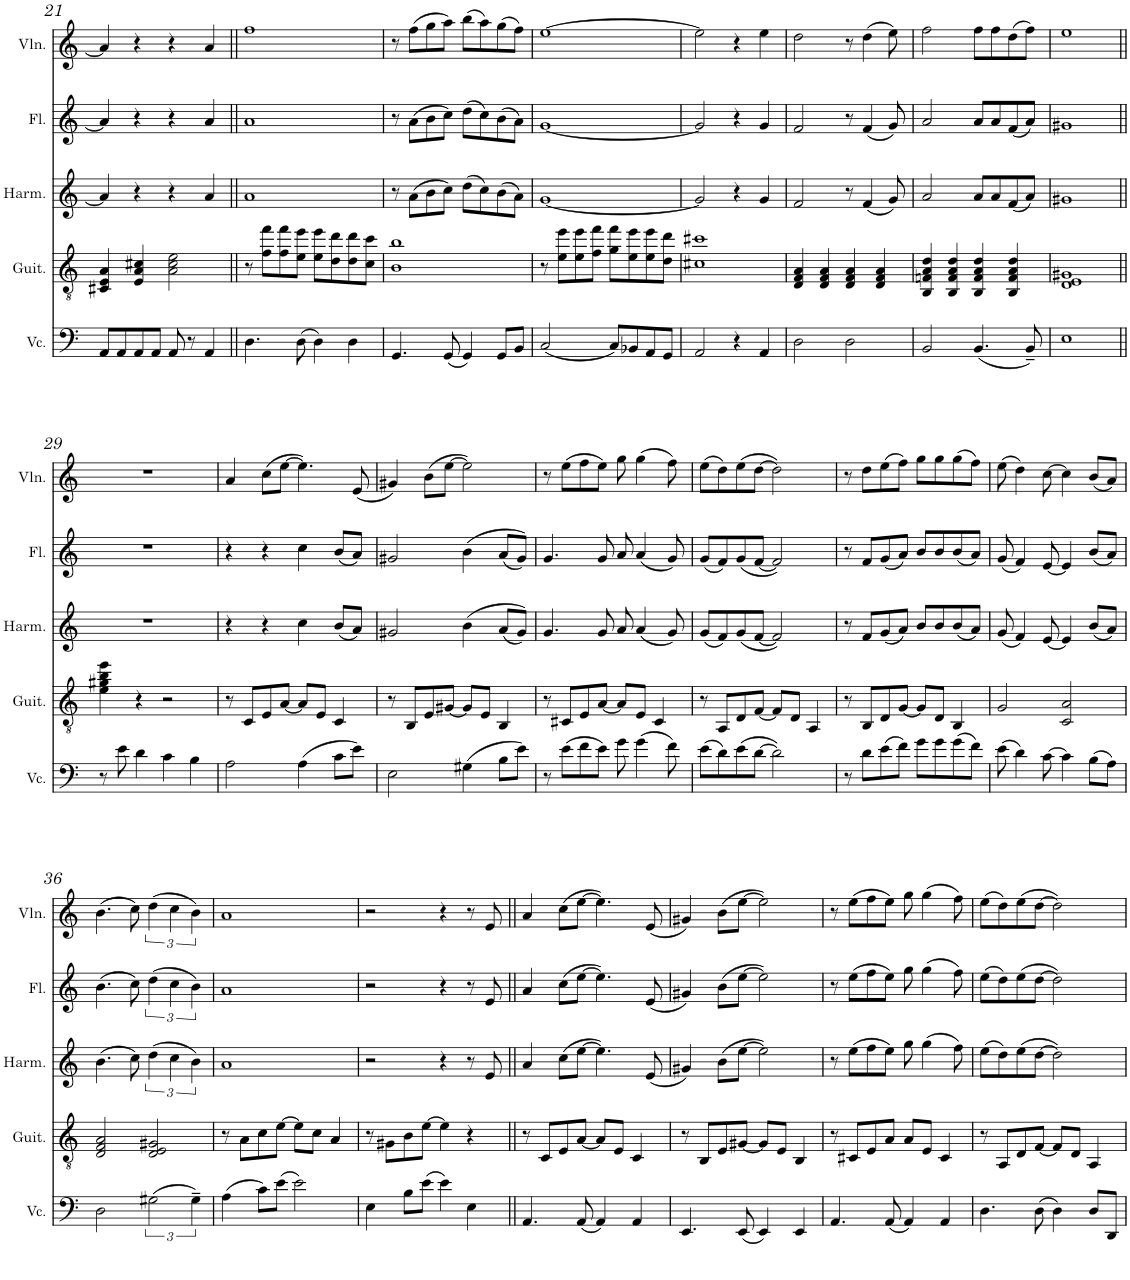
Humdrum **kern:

**kern	**kern	**kern	**kern	**kern
*part5	*part4	*part3	*part2	*part1
*staff5	*staff4	*staff3	*staff2	*staff1
*I"チェロ	*I"クラシックギター	*I"ハーモニカ	*I"フルート	*I"ヴァイオリン
!!LO:PB:g=z
*clefF4	*clefGv2	*clefG2	*clefG2	*clefG2
*k[]	*k[]	*k[]	*k[]	*k[]
*M4/4	*M4/4	*M4/4	*M4/4	*M4/4
=21	=21	=21	=21	=21
8AA/L	4C#X/ 4E/ 4A/	4a/]	4a/]	4a/]
8AA/	.	.	.	.
8AA/	4E/ 4A/ 4c#X/	4r	4r	4r
8AA/J	.	.	.	.
8AA/	2A\ 2c#\ 2e\	4r	4r	4r
8r	.	.	.	.
4AA/	.	4a/	4a/	4a/
=22||	=22||	=22||	=22||	=22||
4.D\	8r	1a	1a	1ff
.	8f\ 8ff\L	.	.	.
.	8f\ 8ff\	.	.	.
(8D\	8e\ 8ee\J	.	.	.
4D\)	8e\ 8ee\L	.	.	.
.	8d\ 8dd\	.	.	.
4D\	8d\ 8dd\	.	.	.
.	8c\ 8cc\J	.	.	.
=23	=23	=23	=23	=23
4.GG/	1B 1b	8r	8r	8r
.	.	(8a\L	(8a\L	(8ff\L
.	.	8b\	8b\	8gg\
(8GG/	.	8cc\J)	8cc\J)	8aa\J)
4GG/)	.	(8dd\L	(8dd\L	(8bb\L
.	.	8cc\)	8cc\)	8aa\)
8GG/L	.	(8b\	(8b\	(8gg\
8BB/J	.	8a\J)	8a\J)	8ff\J)
=24	=24	=24	=24	=24
(2C/	8r	[1g	[1g	[1ee
.	8e\ 8ee\L	.	.	.
.	8e\ 8ee\	.	.	.
.	8f\ 8ff\J	.	.	.
8C/L)	8g\ 8ff\L	.	.	.
8BB-X/	8e\ 8ee\	.	.	.
8AA/	8e\ 8ee\	.	.	.
8GG/J	8d\ 8dd\J	.	.	.
=25	=25	=25	=25	=25
2AA/	1c#X 1cc#X	2g/]	2g/]	2ee\]
4r	.	4r	4r	4r
4AA/	.	4g/	4g/	4ee\
=26	=26	=26	=26	=26
2D\	4D/ 4F/ 4A/	2f/	2f/	2dd\
.	4D/ 4F/ 4A/	.	.	.
2D\	4D/ 4F/ 4A/	8r	8r	8r
.	.	(4f/	(4f/	(4dd\
.	4D/ 4F/ 4A/	.	.	.
.	.	8g/)	8g/)	8ee\)
=27	=27	=27	=27	=27
2BB/	4BB/ 4Fn/ 4A/ 4d/	2a/	2a/	2ff\
.	4BB/ 4F/ 4A/ 4d/	.	.	.
(4.BB/	4BB/ 4F/ 4A/ 4d/	8a/L	8a/L	8ff\L
.	.	8a/	8a/	8ff\
.	4BB/ 4F/ 4A/ 4d/	(8f/	(8f/	(8dd\
8BB~/)	.	8a/J)	8a/J)	8ff\J)
=28	=28	=28	=28	=28
1E	1D 1E 1G#X	1g#X	1g#X	1ee
!!LO:LB:g=z
=29||	=29||	=29||	=29||	=29||
8r	4e\ 4g#X\ 4b\ 4ee\	1r	1r	1r
8e\	.	.	.	.
4d\	4r	.	.	.
4c\	2r	.	.	.
4B\	.	.	.	.
=30	=30	=30	=30	=30
2A\	8r	4r	4r	4a/
.	8C/L	.	.	.
.	8E/	4r	4r	(8cc\L
.	[8A/J	.	.	[8ee\J
(4A\	8A/L]	4cc\	4cc\	4.ee\])
.	8E/J	.	.	.
8c\L	4C/	(8b/L	(8b/L	.
8e\J)	.	8a/J)	8a/J)	(8e/
=31	=31	=31	=31	=31
2E\	8r	2g#X/	2g#X/	4g#X/)
.	8BB/L	.	.	.
.	8E/	.	.	(8b\L
.	[8G#X/J	.	.	[8ee\J
(4G#X\	8G#/L]	(4b\	(4b\	2ee\])
.	8E/J	.	.	.
8B\L	4BB/	(8a/L	(8a/L	.
8e\J)	.	8g#/J))	8g#/J))	.
=32	=32	=32	=32	=32
8r	8r	4.g/	4.g/	8r
(8e\L	8C#X/L	.	.	(8ee\L
8f\	8E/	.	.	8ff\
8e\J)	[8A/J	8g/	8g/	8ee\J)
8g\	8A/L]	8a/	8a/	8gg\
(4g\	8E/J	(4a/	(4a/	(4gg\
.	4C#/	.	.	.
8f\)	.	8g/)	8g/)	8ff\)
=33	=33	=33	=33	=33
(8e\L	8r	(8g/L	(8g/L	(8ee\L
8d\)	8AA/L	8f/)	8f/)	8dd\)
(8e\	8D/	(8g/	(8g/	(8ee\
[8d\J	[8F/J	[8f/J	[8f/J	[8dd\J
2d\])	8F/L]	2f/])	2f/])	2dd\])
.	8D/J	.	.	.
.	4AA/	.	.	.
=34	=34	=34	=34	=34
8r	8r	8r	8r	8r
8d\L	8BB/L	8f/L	8f/L	8dd\L
(8e\	8D/	(8g/	(8g/	(8ee\
8f\J)	[8G/J	8a/J)	8a/J)	8ff\J)
8g\L	8G/L]	8b/L	8b/L	8gg\L
8g\	8D/J	8b/	8b/	8gg\
(8g\	4BB/	(8b/	(8b/	(8gg\
8f\J)	.	8a/J)	8a/J)	8ff\J)
=35	=35	=35	=35	=35
(8e\	2G/	(8g/	(8g/	(8ee\
4d\)	.	4f/)	4f/)	4dd\)
[8c\	.	[8e/	[8e/	[8cc\
4c\]	2C/ 2A/	4e/]	4e/]	4cc\]
(8B\L	.	(8b/L	(8b/L	(8b/L
8A\J)	.	8a/J)	8a/J)	8a/J)
!!LO:LB:g=z
=36	=36	=36	=36	=36
2D\	2D/ 2F/ 2A/	(4.b\	(4.b\	(4.b\
.	.	8cc\)	8cc\)	8cc\)
(3G#X\	2D/ 2E/ 2G#X/	(6dd\	(6dd\	(6dd\
.	.	6cc\	6cc\	6cc\
6G#~\)	.	6b\)	6b\)	6b\)
=37	=37	=37	=37	=37
(4A\	8r	1a	1a	1a
.	8A\L	.	.	.
8c\L)	8c\	.	.	.
(8e\J	[8e\J	.	.	.
2e\)	8e\L]	.	.	.
.	8c\J	.	.	.
.	4A/	.	.	.
=38	=38	=38	=38	=38
4E\	8r	2r	2r	2r
.	8G#X\L	.	.	.
8B\L	8B\	.	.	.
(8e\J	[8e\J	.	.	.
4e\)	4e\]	4r	4r	4r
4E\	4r	8r	8r	8r
.	.	8e/	8e/	8e/
=39||	=39||	=39||	=39||	=39||
4.AA/	8r	4a/	4a/	4a/
.	8C/L	.	.	.
.	8E/	(8cc\L	(8cc\L	(8cc\L
(8AA/	[8A/J	[8ee\J	[8ee\J	[8ee\J
4AA/)	8A/L]	4.ee\])	4.ee\])	4.ee\])
.	8E/J	.	.	.
4AA/	4C/	.	.	.
.	.	(8e/	(8e/	(8e/
=40	=40	=40	=40	=40
4.EE/	8r	4g#X/)	4g#X/)	4g#X/)
.	8BB/L	.	.	.
.	8E/	(8b\L	(8b\L	(8b\L
(8EE/	[8G#X/J	[8ee\J	[8ee\J	[8ee\J
4EE/)	8G#/L]	2ee\])	2ee\])	2ee\])
.	8E/J	.	.	.
4EE/	4BB/	.	.	.
=41	=41	=41	=41	=41
4.AA/	8r	8r	8r	8r
.	8C#X/L	(8ee\L	(8ee\L	(8ee\L
.	8E/	8ff\	8ff\	8ff\
(8AA/	8A/J	8ee\J)	8ee\J)	8ee\J)
4AA/)	8A/L	8gg\	8gg\	8gg\
.	8E/J	(4gg\	(4gg\	(4gg\
4AA/	4C#/	.	.	.
.	.	8ff\)	8ff\)	8ff\)
=42	=42	=42	=42	=42
4.D\	8r	(8ee\L	(8ee\L	(8ee\L
.	8AA/L	8dd\)	8dd\)	8dd\)
.	8D/	(8ee\	(8ee\	(8ee\
(8D\	[8F/J	[8dd\J	[8dd\J	[8dd\J
4D\)	8F/L]	2dd\])	2dd\])	2dd\])
.	8D/J	.	.	.
8D/L	4AA/	.	.	.
8DD/J	.	.	.	.
=	=	=	=	=
*-	*-	*-	*-	*-
